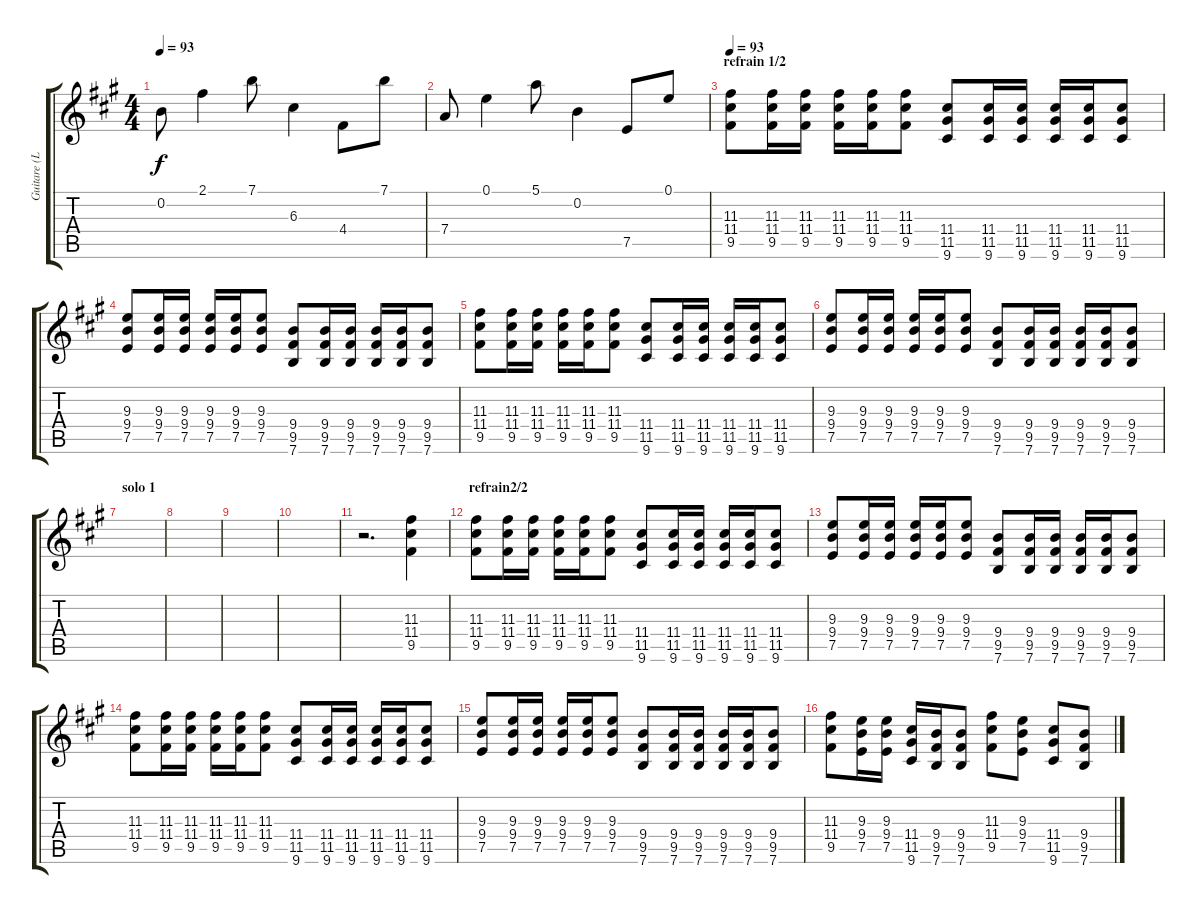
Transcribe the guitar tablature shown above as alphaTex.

\track ("Guitare (LuK)" "Guitare (L") {instrument overdrivenguitar}
\staff {score tabs}
\tuning (E4 B3 G3 D3 A2 E2) {hide}
\ts (4 4)
\tempo 93
\clef g2
\ks a
0.2.8{dy f} 2.1.4 7.1.8 6.3.4 4.4.8 7.1.8 |
7.4.8 0.1.4 5.1.8 0.2.4 7.5.8 0.1.8 |
\section ("" "refrain 1/2")
\tempo 93
(11.3 11.4 9.5).8 (11.3 11.4 9.5).16 (11.3 11.4 9.5).16 (11.3 11.4 9.5).16 (11.3 11.4 9.5).16 (11.3 11.4 9.5).8 (11.4 11.5 9.6).8 (11.4 11.5 9.6).16 (11.4 11.5 9.6).16 (11.4 11.5 9.6).16 (11.4 11.5 9.6).16 (11.4 11.5 9.6).8 |
(9.3 9.4 7.5).8 (9.3 9.4 7.5).16 (9.3 9.4 7.5).16 (9.3 9.4 7.5).16 (9.3 9.4 7.5).16 (9.3 9.4 7.5).8 (9.4 9.5 7.6).8 (9.4 9.5 7.6).16 (9.4 9.5 7.6).16 (9.4 9.5 7.6).16 (9.4 9.5 7.6).16 (9.4 9.5 7.6).8 |
(11.3 11.4 9.5).8 (11.3 11.4 9.5).16 (11.3 11.4 9.5).16 (11.3 11.4 9.5).16 (11.3 11.4 9.5).16 (11.3 11.4 9.5).8 (11.4 11.5 9.6).8 (11.4 11.5 9.6).16 (11.4 11.5 9.6).16 (11.4 11.5 9.6).16 (11.4 11.5 9.6).16 (11.4 11.5 9.6).8 |
(9.3 9.4 7.5).8 (9.3 9.4 7.5).16 (9.3 9.4 7.5).16 (9.3 9.4 7.5).16 (9.3 9.4 7.5).16 (9.3 9.4 7.5).8 (9.4 9.5 7.6).8 (9.4 9.5 7.6).16 (9.4 9.5 7.6).16 (9.4 9.5 7.6).16 (9.4 9.5 7.6).16 (9.4 9.5 7.6).8 |
\section ("" "solo 1")
|
|
|
|
r.2{d} (11.3 11.4 9.5).4 |
\section ("" "refrain2/2")
(11.3 11.4 9.5).8 (11.3 11.4 9.5).16 (11.3 11.4 9.5).16 (11.3 11.4 9.5).16 (11.3 11.4 9.5).16 (11.3 11.4 9.5).8 (11.4 11.5 9.6).8 (11.4 11.5 9.6).16 (11.4 11.5 9.6).16 (11.4 11.5 9.6).16 (11.4 11.5 9.6).16 (11.4 11.5 9.6).8 |
(9.3 9.4 7.5).8 (9.3 9.4 7.5).16 (9.3 9.4 7.5).16 (9.3 9.4 7.5).16 (9.3 9.4 7.5).16 (9.3 9.4 7.5).8 (9.4 9.5 7.6).8 (9.4 9.5 7.6).16 (9.4 9.5 7.6).16 (9.4 9.5 7.6).16 (9.4 9.5 7.6).16 (9.4 9.5 7.6).8 |
(11.3 11.4 9.5).8 (11.3 11.4 9.5).16 (11.3 11.4 9.5).16 (11.3 11.4 9.5).16 (11.3 11.4 9.5).16 (11.3 11.4 9.5).8 (11.4 11.5 9.6).8 (11.4 11.5 9.6).16 (11.4 11.5 9.6).16 (11.4 11.5 9.6).16 (11.4 11.5 9.6).16 (11.4 11.5 9.6).8 |
(9.3 9.4 7.5).8 (9.3 9.4 7.5).16 (9.3 9.4 7.5).16 (9.3 9.4 7.5).16 (9.3 9.4 7.5).16 (9.3 9.4 7.5).8 (9.4 9.5 7.6).8 (9.4 9.5 7.6).16 (9.4 9.5 7.6).16 (9.4 9.5 7.6).16 (9.4 9.5 7.6).16 (9.4 9.5 7.6).8 |
(11.3 11.4 9.5).8 (9.3 9.4 7.5).16 (9.3 9.4 7.5).16 (11.4 11.5 9.6).16 (9.4 9.5 7.6).16 (9.4 9.5 7.6).8 (11.3 11.4 9.5).8 (9.3 9.4 7.5).8 (11.4 11.5 9.6).8 (9.4 9.5 7.6).8
